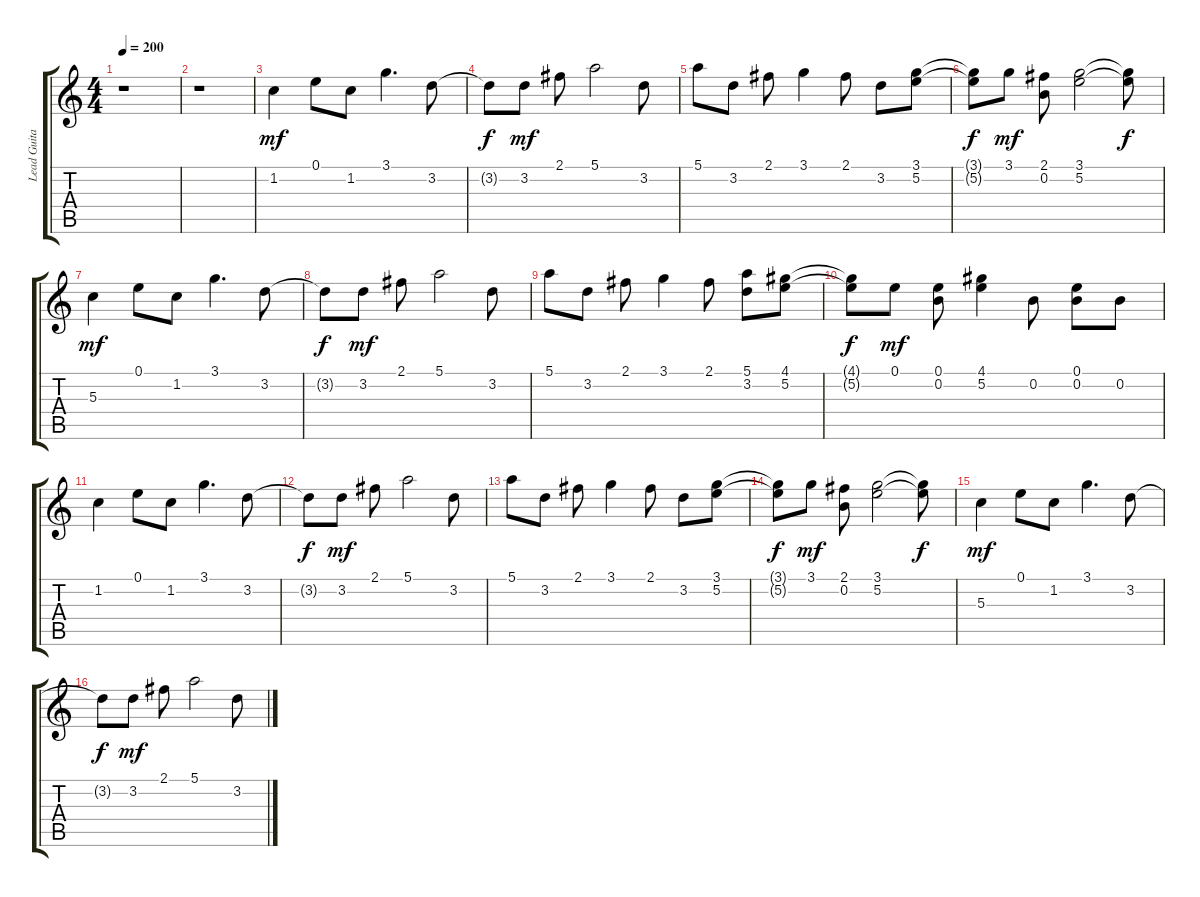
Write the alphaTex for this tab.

\track ("Lead Guitar" "Lead Guita") {instrument overdrivenguitar}
\staff {score tabs}
\tuning (E4 B3 G3 D3 A2 E2) {hide}
\ts (4 4)
\tempo 200
\clef g2
\ks c
r.1{dy mf instrument overdrivenguitar} |
r.1 |
1.2.4 0.1.8 1.2.8 3.1.4{d} 3.2.8 |
3.2{t}.8{dy f} 3.2.8{dy mf} 2.1.8 5.1.2 3.2.8 |
5.1.8 3.2.8 2.1.8 3.1.4 2.1.8 3.2.8 (3.1 5.2).8 |
(3.1{t} 5.2{t}).8{dy f} 3.1.8{dy mf} (2.1 0.2).8 (3.1 5.2).2 (3.1{t} 5.2{t}).8{dy f} |
5.3.4{dy mf} 0.1.8 1.2.8 3.1.4{d} 3.2.8 |
3.2{t}.8{dy f} 3.2.8{dy mf} 2.1.8 5.1.2 3.2.8 |
5.1.8 3.2.8 2.1.8 3.1.4 2.1.8 (5.1 3.2).8 (4.1 5.2).8 |
(4.1{t} 5.2{t}).8{dy f} 0.1.8{dy mf} (0.1 0.2).8 (4.1 5.2).4 0.2.8 (0.1 0.2).8 0.2.8 |
1.2.4 0.1.8 1.2.8 3.1.4{d} 3.2.8 |
3.2{t}.8{dy f} 3.2.8{dy mf} 2.1.8 5.1.2 3.2.8 |
5.1.8 3.2.8 2.1.8 3.1.4 2.1.8 3.2.8 (3.1 5.2).8 |
(3.1{t} 5.2{t}).8{dy f} 3.1.8{dy mf} (2.1 0.2).8 (3.1 5.2).2 (3.1{t} 5.2{t}).8{dy f} |
5.3.4{dy mf} 0.1.8 1.2.8 3.1.4{d} 3.2.8 |
3.2{t}.8{dy f} 3.2.8{dy mf} 2.1.8 5.1.2 3.2.8
